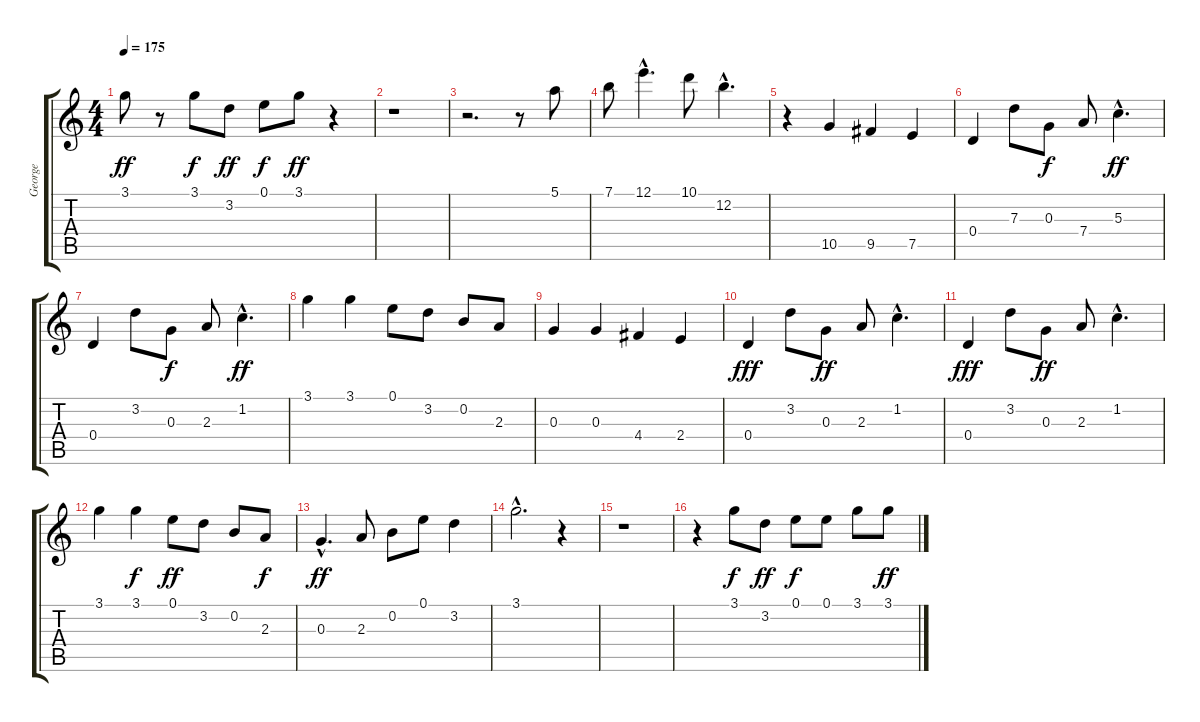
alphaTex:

\track ("George" "George") {instrument electricguitarjazz}
\staff {score tabs}
\tuning (E4 B3 G3 D3 A2 E2) {hide}
\ts (4 4)
\tempo 175
\clef g2
\ks c
3.1.8{dy ff} r.8 3.1.8{dy f} 3.2.8{dy ff} 0.1.8{dy f} 3.1.8{dy ff} r.4 |
r.1 |
r.2{d} r.8 5.1.8 |
7.1.8 12.1{hac}.4{d} 10.1.8 12.2{hac}.4{d} |
r.4 10.5.4 9.5.4 7.5.4 |
0.4.4 7.3.8 0.3.8{dy f} 7.4.8 5.3{hac}.4{d dy ff} |
0.4.4 3.2.8 0.3.8{dy f} 2.3.8 1.2{hac}.4{d dy ff} |
3.1.4 3.1.4 0.1.8 3.2.8 0.2.8 2.3.8 |
0.3.4 0.3.4 4.4.4 2.4.4 |
0.4.4{dy fff} 3.2.8 0.3.8{dy ff} 2.3.8 1.2{hac}.4{d} |
0.4.4{dy fff} 3.2.8 0.3.8{dy ff} 2.3.8 1.2{hac}.4{d} |
3.1.4 3.1.4{dy f} 0.1.8{dy ff} 3.2.8 0.2.8 2.3.8{dy f} |
0.3{hac}.4{d dy ff} 2.3.8 0.2.8 0.1.8 3.2.4 |
3.1{hac}.2{d} r.4 |
r.1 |
r.4 3.1.8{dy f} 3.2.8{dy ff} 0.1.8{dy f} 0.1.8 3.1.8 3.1.8{dy ff}
